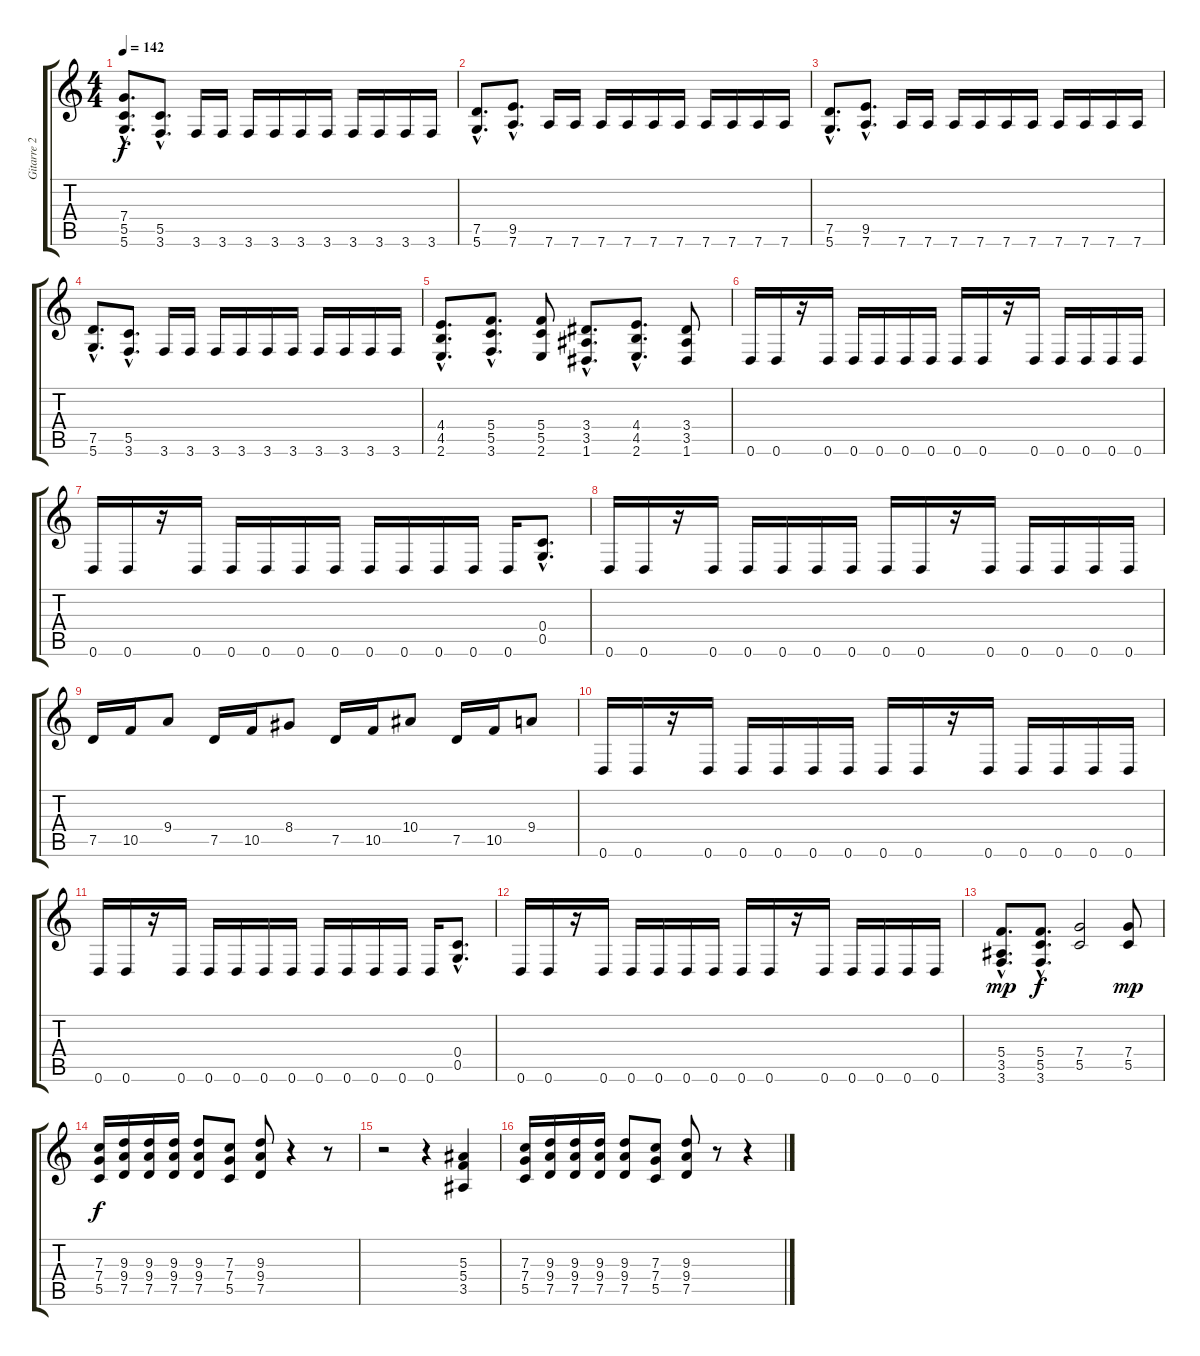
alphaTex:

\track ("Gitarre 2" "Gitarre 2") {instrument distortionguitar}
\staff {score tabs}
\tuning (D4 A3 F3 C3 G2 D2) {hide}
\ts (4 4)
\tempo 142
\clef g2
\ks c
(7.4{hac} 5.5{hac} 5.6{hac}).8{d dy f} (5.5{hac} 3.6{hac}).8{d} 3.6.16 3.6.16 3.6.16 3.6.16 3.6.16 3.6.16 3.6.16 3.6.16 3.6.16 3.6.16 |
(7.5{hac} 5.6{hac}).8{d} (9.5{hac} 7.6{hac}).8{d} 7.6.16 7.6.16 7.6.16 7.6.16 7.6.16 7.6.16 7.6.16 7.6.16 7.6.16 7.6.16 |
(7.5{hac} 5.6{hac}).8{d} (9.5{hac} 7.6{hac}).8{d} 7.6.16 7.6.16 7.6.16 7.6.16 7.6.16 7.6.16 7.6.16 7.6.16 7.6.16 7.6.16 |
(7.5{hac} 5.6{hac}).8{d} (5.5{hac} 3.6{hac}).8{d} 3.6.16 3.6.16 3.6.16 3.6.16 3.6.16 3.6.16 3.6.16 3.6.16 3.6.16 3.6.16 |
(4.4{hac} 4.5{hac} 2.6{hac}).8{d} (5.4{hac} 5.5{hac} 3.6{hac}).8{d} (5.4 5.5 2.6).8 (3.4{hac} 3.5{hac} 1.6{hac}).8{d} (4.4{hac} 4.5{hac} 2.6{hac}).8{d} (3.4 3.5 1.6).8 |
0.6.16 0.6.16 r.16 0.6.16 0.6.16 0.6.16 0.6.16 0.6.16 0.6.16 0.6.16 r.16 0.6.16 0.6.16 0.6.16 0.6.16 0.6.16 |
0.6.16 0.6.16 r.16 0.6.16 0.6.16 0.6.16 0.6.16 0.6.16 0.6.16 0.6.16 0.6.16 0.6.16 0.6.16 (0.4{hac} 0.5{hac}).8{d} |
0.6.16 0.6.16 r.16 0.6.16 0.6.16 0.6.16 0.6.16 0.6.16 0.6.16 0.6.16 r.16 0.6.16 0.6.16 0.6.16 0.6.16 0.6.16 |
7.5.16 10.5.16 9.4.8 7.5.16 10.5.16 8.4.8 7.5.16 10.5.16 10.4.8 7.5.16 10.5.16 9.4.8 |
0.6.16 0.6.16 r.16 0.6.16 0.6.16 0.6.16 0.6.16 0.6.16 0.6.16 0.6.16 r.16 0.6.16 0.6.16 0.6.16 0.6.16 0.6.16 |
0.6.16 0.6.16 r.16 0.6.16 0.6.16 0.6.16 0.6.16 0.6.16 0.6.16 0.6.16 0.6.16 0.6.16 0.6.16 (0.4{hac} 0.5{hac}).8{d} |
0.6.16 0.6.16 r.16 0.6.16 0.6.16 0.6.16 0.6.16 0.6.16 0.6.16 0.6.16 r.16 0.6.16 0.6.16 0.6.16 0.6.16 0.6.16 |
(5.4{hac} 3.5{hac} 3.6{hac}).8{d dy mp} (5.4{hac} 5.5{hac} 3.6{hac}).8{d dy f} (7.4 5.5).2 (7.4 5.5).8{dy mp} |
(7.3 7.4 5.5).16{dy f} (9.3 9.4 7.5).16 (9.3 9.4 7.5).16 (9.3 9.4 7.5).16 (9.3 9.4 7.5).8 (7.3 7.4 5.5).8 (9.3 9.4 7.5).8 r.4 r.8 |
r.2 r.4 (5.3 5.4 3.5).4 |
(7.3 7.4 5.5).16 (9.3 9.4 7.5).16 (9.3 9.4 7.5).16 (9.3 9.4 7.5).16 (9.3 9.4 7.5).8 (7.3 7.4 5.5).8 (9.3 9.4 7.5).8 r.8 r.4
